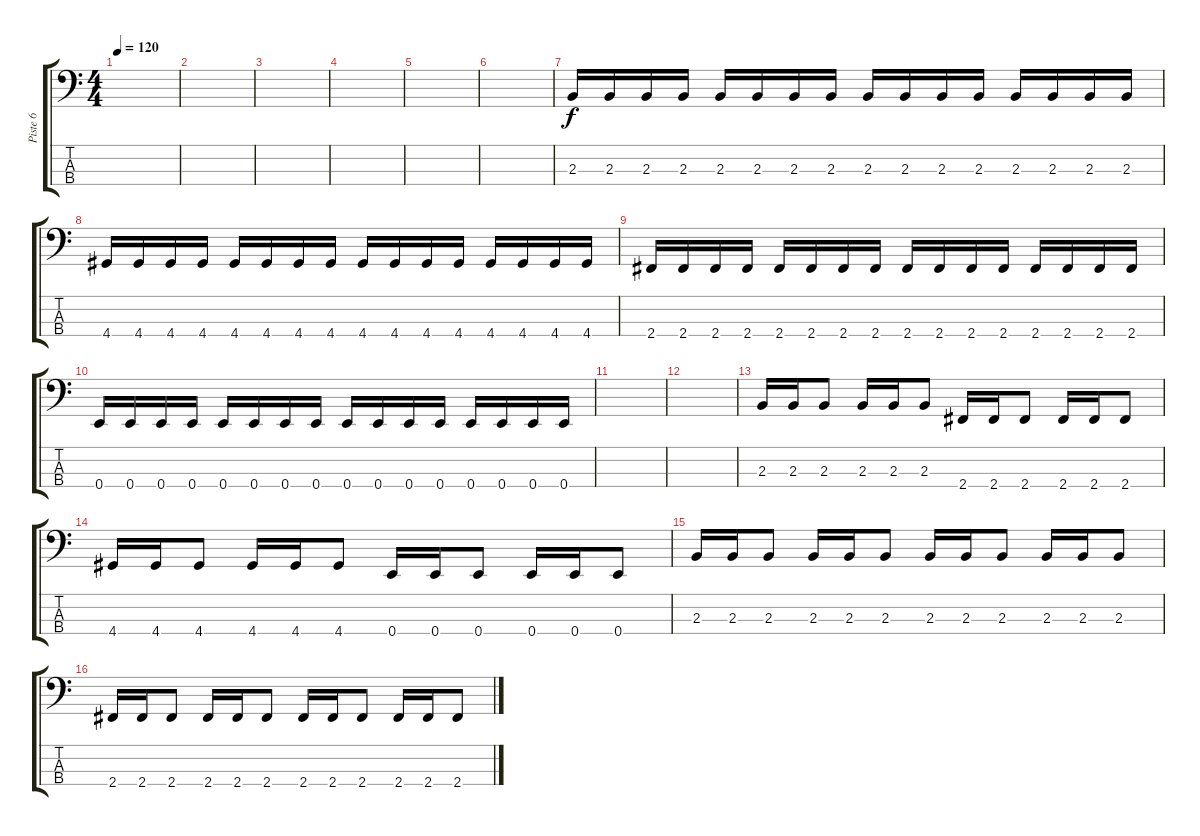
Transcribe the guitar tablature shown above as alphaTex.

\track ("Piste 6" "Piste 6") {instrument electricbasspick}
\staff {score tabs}
\tuning (G2 D2 A1 E1) {hide}
\ts (4 4)
\tempo 120
\clef f4
\ks c
|
|
|
|
|
|
2.3.16 2.3.16 2.3.16 2.3.16 2.3.16 2.3.16 2.3.16 2.3.16 2.3.16 2.3.16 2.3.16 2.3.16 2.3.16 2.3.16 2.3.16 2.3.16 |
4.4.16 4.4.16 4.4.16 4.4.16 4.4.16 4.4.16 4.4.16 4.4.16 4.4.16 4.4.16 4.4.16 4.4.16 4.4.16 4.4.16 4.4.16 4.4.16 |
2.4.16 2.4.16 2.4.16 2.4.16 2.4.16 2.4.16 2.4.16 2.4.16 2.4.16 2.4.16 2.4.16 2.4.16 2.4.16 2.4.16 2.4.16 2.4.16 |
0.4.16 0.4.16 0.4.16 0.4.16 0.4.16 0.4.16 0.4.16 0.4.16 0.4.16 0.4.16 0.4.16 0.4.16 0.4.16 0.4.16 0.4.16 0.4.16 |
|
|
2.3.16 2.3.16 2.3.8 2.3.16 2.3.16 2.3.8 2.4.16 2.4.16 2.4.8 2.4.16 2.4.16 2.4.8 |
4.4.16 4.4.16 4.4.8 4.4.16 4.4.16 4.4.8 0.4.16 0.4.16 0.4.8 0.4.16 0.4.16 0.4.8 |
2.3.16 2.3.16 2.3.8 2.3.16 2.3.16 2.3.8 2.3.16 2.3.16 2.3.8 2.3.16 2.3.16 2.3.8 |
2.4.16 2.4.16 2.4.8 2.4.16 2.4.16 2.4.8 2.4.16 2.4.16 2.4.8 2.4.16 2.4.16 2.4.8
